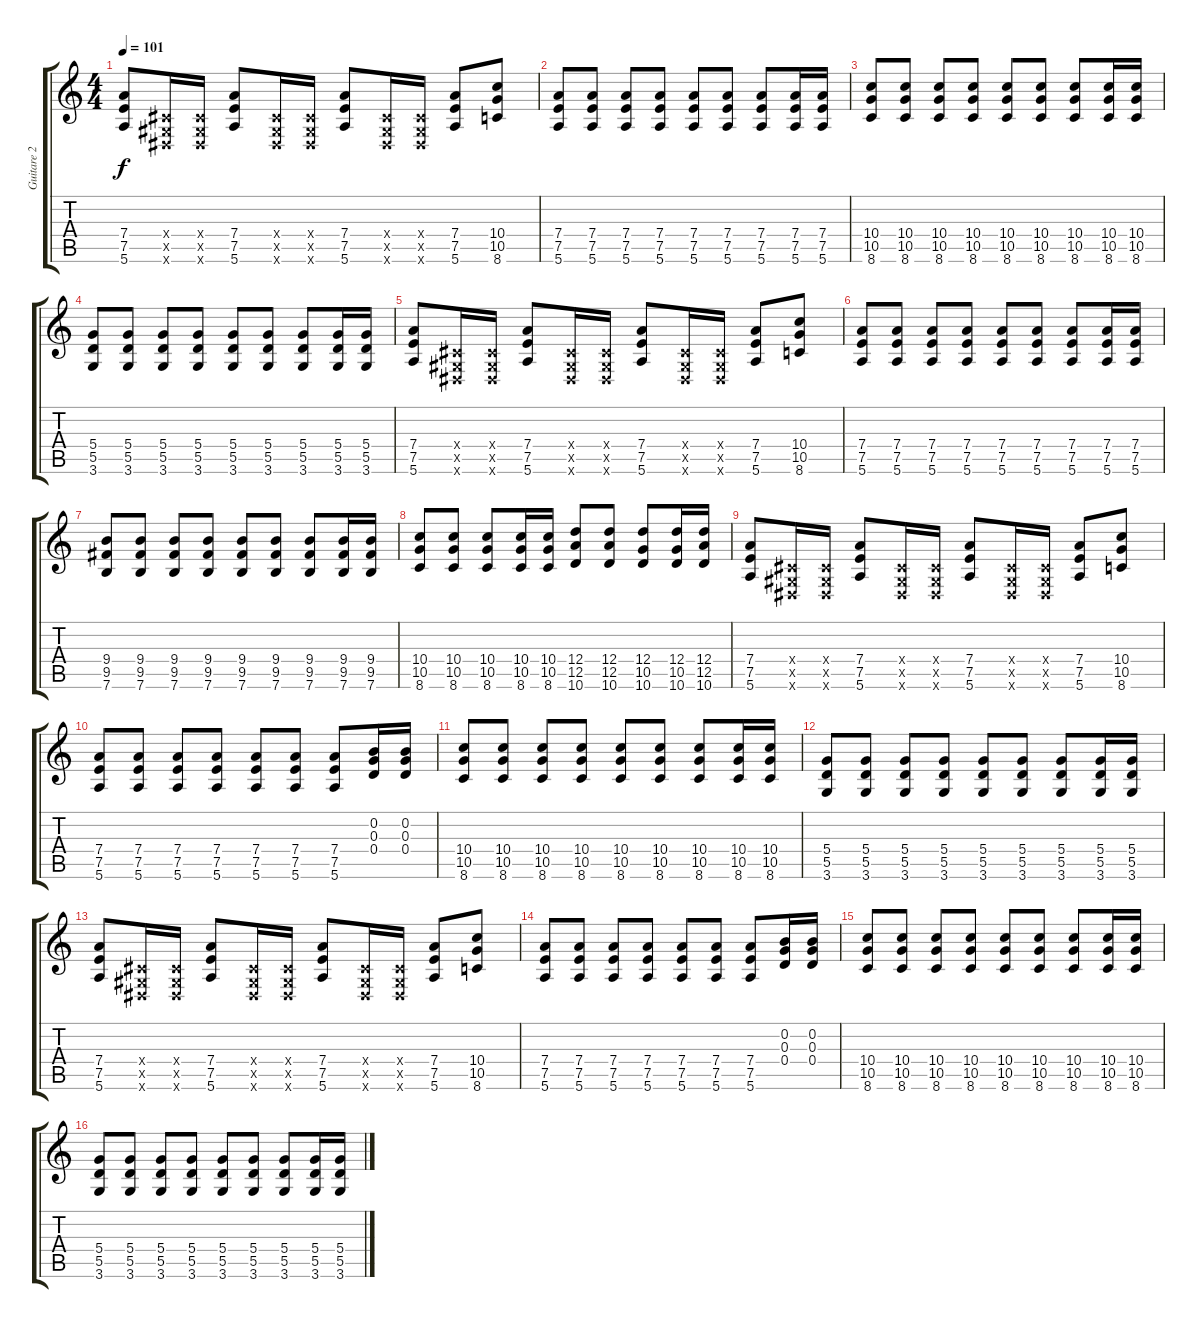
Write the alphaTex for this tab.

\track ("Guitare 2" "Guitare 2") {instrument distortionguitar}
\staff {score tabs}
\tuning (E4 B3 G3 D3 A2 E2) {hide}
\ts (4 4)
\tempo 101
\clef g2
\ks c
(7.4 7.5 5.6).8{dy f} (-1.4{x} -1.5{x} -1.6{x}).16 (-1.4{x} -1.5{x} -1.6{x}).16 (7.4 7.5 5.6).8 (-1.4{x} -1.5{x} -1.6{x}).16 (-1.4{x} -1.5{x} -1.6{x}).16 (7.4 7.5 5.6).8 (-1.4{x} -1.5{x} -1.6{x}).16 (-1.4{x} -1.5{x} -1.6{x}).16 (7.4 7.5 5.6).8 (10.4 10.5 8.6).8 |
(7.4 7.5 5.6).8 (7.4 7.5 5.6).8 (7.4 7.5 5.6).8 (7.4 7.5 5.6).8 (7.4 7.5 5.6).8 (7.4 7.5 5.6).8 (7.4 7.5 5.6).8 (7.4 7.5 5.6).16 (7.4 7.5 5.6).16 |
(10.4 10.5 8.6).8 (10.4 10.5 8.6).8 (10.4 10.5 8.6).8 (10.4 10.5 8.6).8 (10.4 10.5 8.6).8 (10.4 10.5 8.6).8 (10.4 10.5 8.6).8 (10.4 10.5 8.6).16 (10.4 10.5 8.6).16 |
(5.4 5.5 3.6).8 (5.4 5.5 3.6).8 (5.4 5.5 3.6).8 (5.4 5.5 3.6).8 (5.4 5.5 3.6).8 (5.4 5.5 3.6).8 (5.4 5.5 3.6).8 (5.4 5.5 3.6).16 (5.4 5.5 3.6).16 |
(7.4 7.5 5.6).8 (-1.4{x} -1.5{x} -1.6{x}).16 (-1.4{x} -1.5{x} -1.6{x}).16 (7.4 7.5 5.6).8 (-1.4{x} -1.5{x} -1.6{x}).16 (-1.4{x} -1.5{x} -1.6{x}).16 (7.4 7.5 5.6).8 (-1.4{x} -1.5{x} -1.6{x}).16 (-1.4{x} -1.5{x} -1.6{x}).16 (7.4 7.5 5.6).8 (10.4 10.5 8.6).8 |
(7.4 7.5 5.6).8 (7.4 7.5 5.6).8 (7.4 7.5 5.6).8 (7.4 7.5 5.6).8 (7.4 7.5 5.6).8 (7.4 7.5 5.6).8 (7.4 7.5 5.6).8 (7.4 7.5 5.6).16 (7.4 7.5 5.6).16 |
(9.4 9.5 7.6).8 (9.4 9.5 7.6).8 (9.4 9.5 7.6).8 (9.4 9.5 7.6).8 (9.4 9.5 7.6).8 (9.4 9.5 7.6).8 (9.4 9.5 7.6).8 (9.4 9.5 7.6).16 (9.4 9.5 7.6).16 |
(10.4 10.5 8.6).8 (10.4 10.5 8.6).8 (10.4 10.5 8.6).8 (10.4 10.5 8.6).16 (10.4 10.5 8.6).16 (12.4 12.5 10.6).8 (12.4 12.5 10.6).8 (12.4 10.5 10.6).8 (12.4 10.5 10.6).16 (12.4 12.5 10.6).16 |
(7.4 7.5 5.6).8 (-1.4{x} -1.5{x} -1.6{x}).16 (-1.4{x} -1.5{x} -1.6{x}).16 (7.4 7.5 5.6).8 (-1.4{x} -1.5{x} -1.6{x}).16 (-1.4{x} -1.5{x} -1.6{x}).16 (7.4 7.5 5.6).8 (-1.4{x} -1.5{x} -1.6{x}).16 (-1.4{x} -1.5{x} -1.6{x}).16 (7.4 7.5 5.6).8 (10.4 10.5 8.6).8 |
(7.4 7.5 5.6).8 (7.4 7.5 5.6).8 (7.4 7.5 5.6).8 (7.4 7.5 5.6).8 (7.4 7.5 5.6).8 (7.4 7.5 5.6).8 (7.4 7.5 5.6).8 (0.2 0.3 0.4).16 (0.2 0.3 0.4).16 |
(10.4 10.5 8.6).8 (10.4 10.5 8.6).8 (10.4 10.5 8.6).8 (10.4 10.5 8.6).8 (10.4 10.5 8.6).8 (10.4 10.5 8.6).8 (10.4 10.5 8.6).8 (10.4 10.5 8.6).16 (10.4 10.5 8.6).16 |
(5.4 5.5 3.6).8 (5.4 5.5 3.6).8 (5.4 5.5 3.6).8 (5.4 5.5 3.6).8 (5.4 5.5 3.6).8 (5.4 5.5 3.6).8 (5.4 5.5 3.6).8 (5.4 5.5 3.6).16 (5.4 5.5 3.6).16 |
(7.4 7.5 5.6).8 (-1.4{x} -1.5{x} -1.6{x}).16 (-1.4{x} -1.5{x} -1.6{x}).16 (7.4 7.5 5.6).8 (-1.4{x} -1.5{x} -1.6{x}).16 (-1.4{x} -1.5{x} -1.6{x}).16 (7.4 7.5 5.6).8 (-1.4{x} -1.5{x} -1.6{x}).16 (-1.4{x} -1.5{x} -1.6{x}).16 (7.4 7.5 5.6).8 (10.4 10.5 8.6).8 |
(7.4 7.5 5.6).8 (7.4 7.5 5.6).8 (7.4 7.5 5.6).8 (7.4 7.5 5.6).8 (7.4 7.5 5.6).8 (7.4 7.5 5.6).8 (7.4 7.5 5.6).8 (0.2 0.3 0.4).16 (0.2 0.3 0.4).16 |
(10.4 10.5 8.6).8 (10.4 10.5 8.6).8 (10.4 10.5 8.6).8 (10.4 10.5 8.6).8 (10.4 10.5 8.6).8 (10.4 10.5 8.6).8 (10.4 10.5 8.6).8 (10.4 10.5 8.6).16 (10.4 10.5 8.6).16 |
(5.4 5.5 3.6).8 (5.4 5.5 3.6).8 (5.4 5.5 3.6).8 (5.4 5.5 3.6).8 (5.4 5.5 3.6).8 (5.4 5.5 3.6).8 (5.4 5.5 3.6).8 (5.4 5.5 3.6).16 (5.4 5.5 3.6).16
